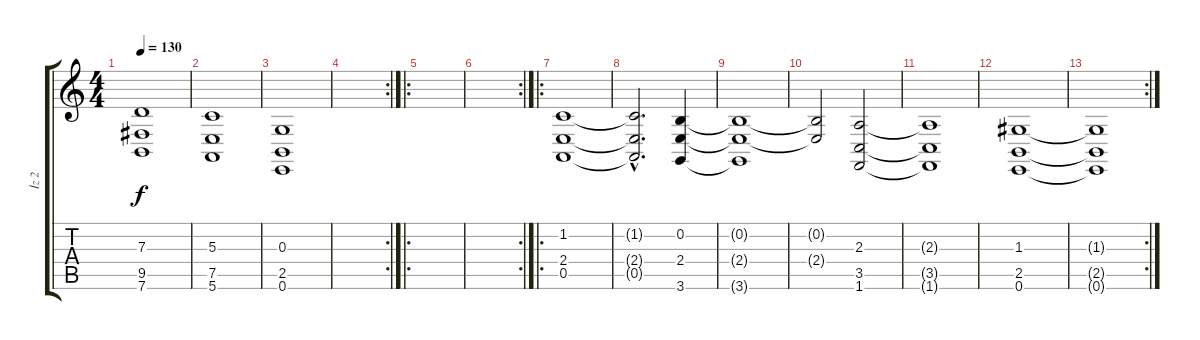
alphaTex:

\track ("İz 2" "İz 2") {instrument stringensemble2}
\staff {score tabs}
\tuning (E4 B3 G3 D3 A2 E2) {hide}
\ts (4 4)
\tempo 130
\clef g2
\ks c
(7.3 9.5 7.6).1{dy f instrument stringensemble2} |
(5.3 7.5 5.6).1 |
(0.3 2.5 0.6).1 |
\rc 2
|
\ro
|
\rc 2
|
\ro
(1.2 2.4 0.5).1 |
(1.2{hac t} 2.4{hac t} 0.5{hac t}).2{d} (0.2 2.4 3.6).4 |
(0.2{t} 2.4{t} 3.6{t}).1 |
(0.2{t} 2.4{t}).2 (2.3 3.5 1.6).2 |
(2.3{t} 3.5{t} 1.6{t}).1 |
(1.3 2.5 0.6).1 |
\rc 2
(1.3{t} 2.5{t} 0.6{t}).1
